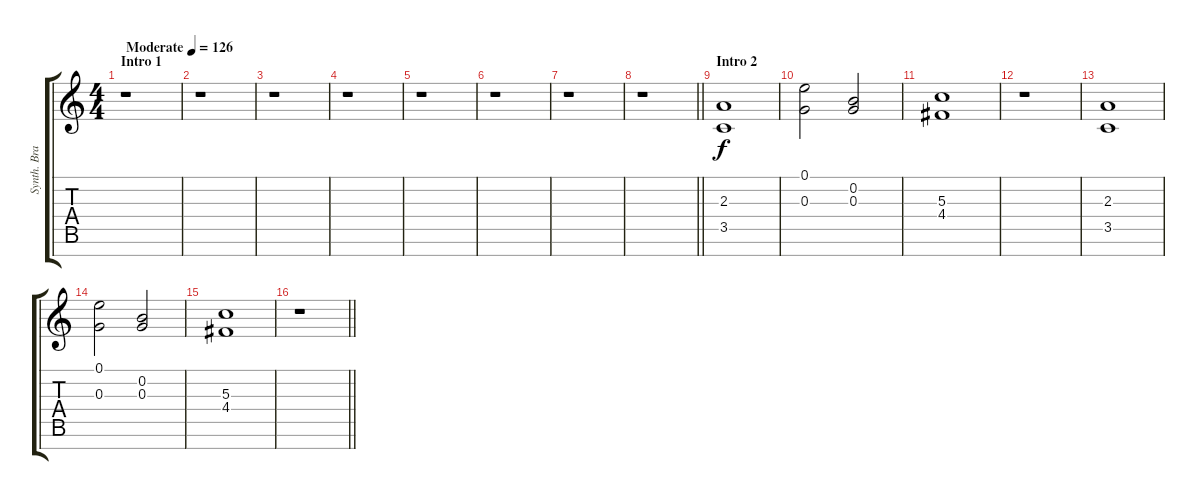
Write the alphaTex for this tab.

\track ("Synth. Brass" "Synth. Bra") {instrument synthbrass1}
\staff {score tabs}
\tuning (E5 B4 G4 D4 A3 E3 B2) {hide}
\ts (4 4)
\section ("" "Intro 1")
\tempo (126 "Moderate")
\clef g2
\ks c
r.1{dy f instrument synthbrass1} |
r.1 |
r.1 |
r.1 |
r.1 |
r.1 |
r.1 |
\barLineRight lightlight
r.1 |
\section ("" "Intro 2")
(2.3 3.5).1 |
(0.1 0.3).2 (0.2 0.3).2 |
(5.3 4.4).1 |
r.1 |
(2.3 3.5).1 |
(0.1 0.3).2 (0.2 0.3).2 |
(5.3 4.4).1 |
\barLineRight lightlight
r.1
